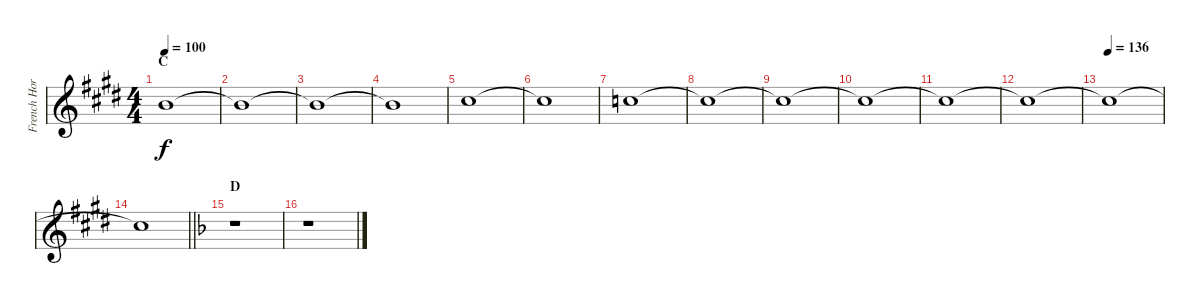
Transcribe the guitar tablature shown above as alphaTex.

\track ("French Horn" "French Hor") {instrument frenchhorn}
\staff {score}
\tuning (E4 B3 G3 D3 A2 E2) {hide}
\ts (4 4)
\section ("" "C")
\tempo 100
\clef g2
\ks e
7.1.1{dy f} |
7.1{t}.1 |
7.1{t}.1 |
7.1{t}.1 |
9.1.1 |
9.1{t}.1 |
8.1.1 |
8.1{t}.1 |
8.1{t}.1 |
8.1{t}.1 |
8.1{t}.1 |
8.1{t}.1 |
\tempo 136
8.1{t}.1 |
\barLineRight lightlight
8.1{t}.1 |
\section ("" "D")
\ks dminor
r.1 |
r.1
